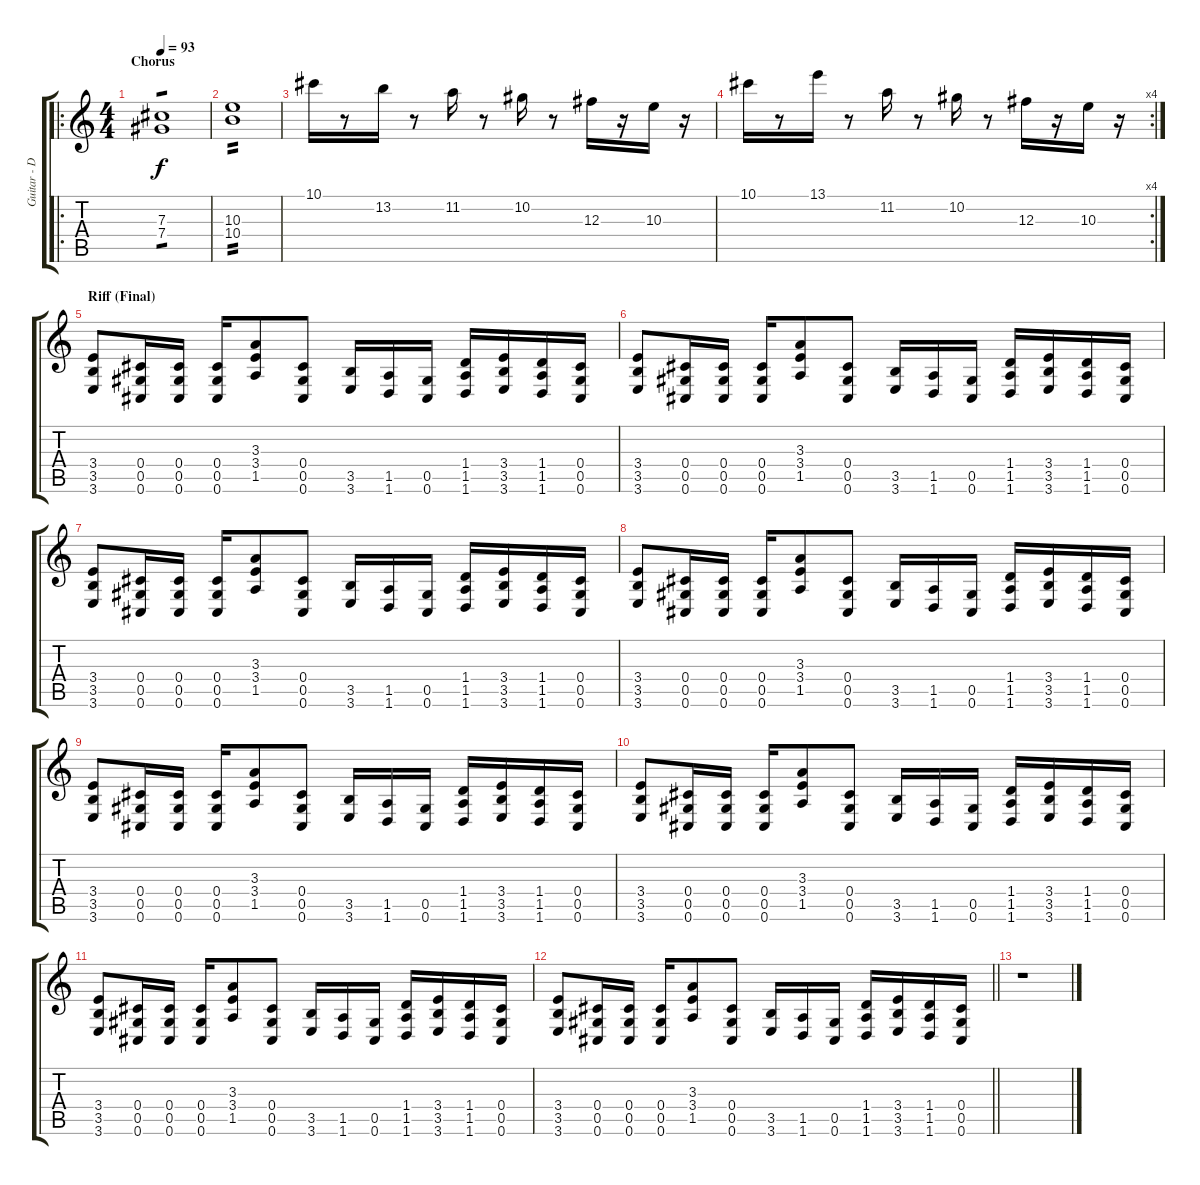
\track ("Guitar - Die" "Guitar - D") {instrument overdrivenguitar}
\staff {score tabs}
\tuning (Eb4 Bb3 Gb3 Db3 Ab2 Db2) {hide}
\ro
\ts (4 4)
\section ("" "Chorus")
\tempo 93
\clef g2
\ks c
(7.3 7.4).1{tp 1 dy f} |
(10.3 10.4).1{tp 2} |
10.1.16 r.8 13.2.16 r.8 11.2.16 r.8 10.2.16 r.8 12.3.16 r.16 10.3.16 r.16 |
\rc 4
10.1.16 r.8 13.1.16 r.8 11.2.16 r.8 10.2.16 r.8 12.3.16 r.16 10.3.16 r.16 |
\section ("" "Riff (Final)")
(3.4 3.5 3.6).8 (0.4 0.5 0.6).16 (0.4 0.5 0.6).16 (0.4 0.5 0.6).16 (3.3 3.4 1.5).8 (0.4 0.5 0.6).8 (3.5 3.6).16 (1.5 1.6).16 (0.5 0.6).16 (1.4 1.5 1.6).16 (3.4 3.5 3.6).16 (1.4 1.5 1.6).16 (0.4 0.5 0.6).16 |
(3.4 3.5 3.6).8 (0.4 0.5 0.6).16 (0.4 0.5 0.6).16 (0.4 0.5 0.6).16 (3.3 3.4 1.5).8 (0.4 0.5 0.6).8 (3.5 3.6).16 (1.5 1.6).16 (0.5 0.6).16 (1.4 1.5 1.6).16 (3.4 3.5 3.6).16 (1.4 1.5 1.6).16 (0.4 0.5 0.6).16 |
(3.4 3.5 3.6).8 (0.4 0.5 0.6).16 (0.4 0.5 0.6).16 (0.4 0.5 0.6).16 (3.3 3.4 1.5).8 (0.4 0.5 0.6).8 (3.5 3.6).16 (1.5 1.6).16 (0.5 0.6).16 (1.4 1.5 1.6).16 (3.4 3.5 3.6).16 (1.4 1.5 1.6).16 (0.4 0.5 0.6).16 |
(3.4 3.5 3.6).8 (0.4 0.5 0.6).16 (0.4 0.5 0.6).16 (0.4 0.5 0.6).16 (3.3 3.4 1.5).8 (0.4 0.5 0.6).8 (3.5 3.6).16 (1.5 1.6).16 (0.5 0.6).16 (1.4 1.5 1.6).16 (3.4 3.5 3.6).16 (1.4 1.5 1.6).16 (0.4 0.5 0.6).16 |
(3.4 3.5 3.6).8 (0.4 0.5 0.6).16 (0.4 0.5 0.6).16 (0.4 0.5 0.6).16 (3.3 3.4 1.5).8 (0.4 0.5 0.6).8 (3.5 3.6).16 (1.5 1.6).16 (0.5 0.6).16 (1.4 1.5 1.6).16 (3.4 3.5 3.6).16 (1.4 1.5 1.6).16 (0.4 0.5 0.6).16 |
(3.4 3.5 3.6).8 (0.4 0.5 0.6).16 (0.4 0.5 0.6).16 (0.4 0.5 0.6).16 (3.3 3.4 1.5).8 (0.4 0.5 0.6).8 (3.5 3.6).16 (1.5 1.6).16 (0.5 0.6).16 (1.4 1.5 1.6).16 (3.4 3.5 3.6).16 (1.4 1.5 1.6).16 (0.4 0.5 0.6).16 |
(3.4 3.5 3.6).8 (0.4 0.5 0.6).16 (0.4 0.5 0.6).16 (0.4 0.5 0.6).16 (3.3 3.4 1.5).8 (0.4 0.5 0.6).8 (3.5 3.6).16 (1.5 1.6).16 (0.5 0.6).16 (1.4 1.5 1.6).16 (3.4 3.5 3.6).16 (1.4 1.5 1.6).16 (0.4 0.5 0.6).16 |
\barLineRight lightlight
(3.4 3.5 3.6).8 (0.4 0.5 0.6).16 (0.4 0.5 0.6).16 (0.4 0.5 0.6).16 (3.3 3.4 1.5).8 (0.4 0.5 0.6).8 (3.5 3.6).16 (1.5 1.6).16 (0.5 0.6).16 (1.4 1.5 1.6).16 (3.4 3.5 3.6).16 (1.4 1.5 1.6).16 (0.4 0.5 0.6).16 |
r.1
